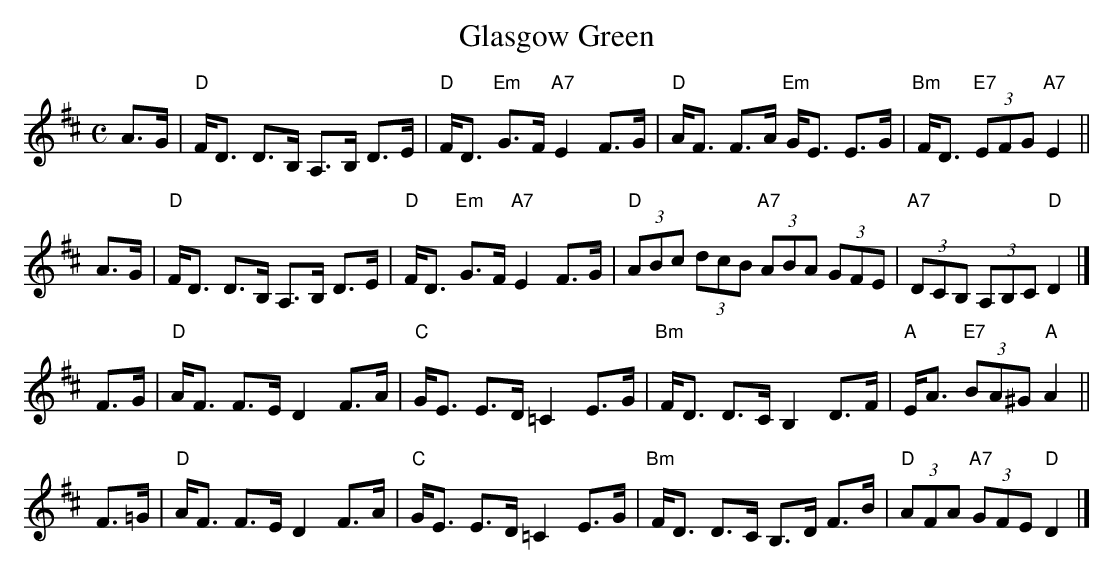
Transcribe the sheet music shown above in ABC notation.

X:1
T: Glasgow Green
M: C
L: 1/8
K: D
A>G  | "D"F<D D>B, A,>B, D>E | "D"F<D "Em"G>F "A7"E2 F>G | "D"A<F F>A "Em"G<E E>G | "Bm"F<D "E7"(3EFG "A7"E2 ||
A>G  | "D"F<D D>B, A,>B, D>E | "D"F<D "Em"G>F "A7"E2 F>G | "D"(3ABc (3dcB "A7"(3ABA (3GFE | "A7"(3DCB, (3A,B,C "D"D2 |]
F>G  | "D"A<F F>E  D2    F>A | "C"G<E     E>D    =C2 E>G |"Bm"F<D D>C B,2  D>F | "A"E<A   "E7"(3BA^G "A"A2 ||
F>=G | "D"A<F F>E  D2    F>A | "C"G<E     E>D    =C2 E>G |"Bm"F<D D>C B,>D F>B | "D"(3AFA "A7"(3GFE  "D"D2 |]
